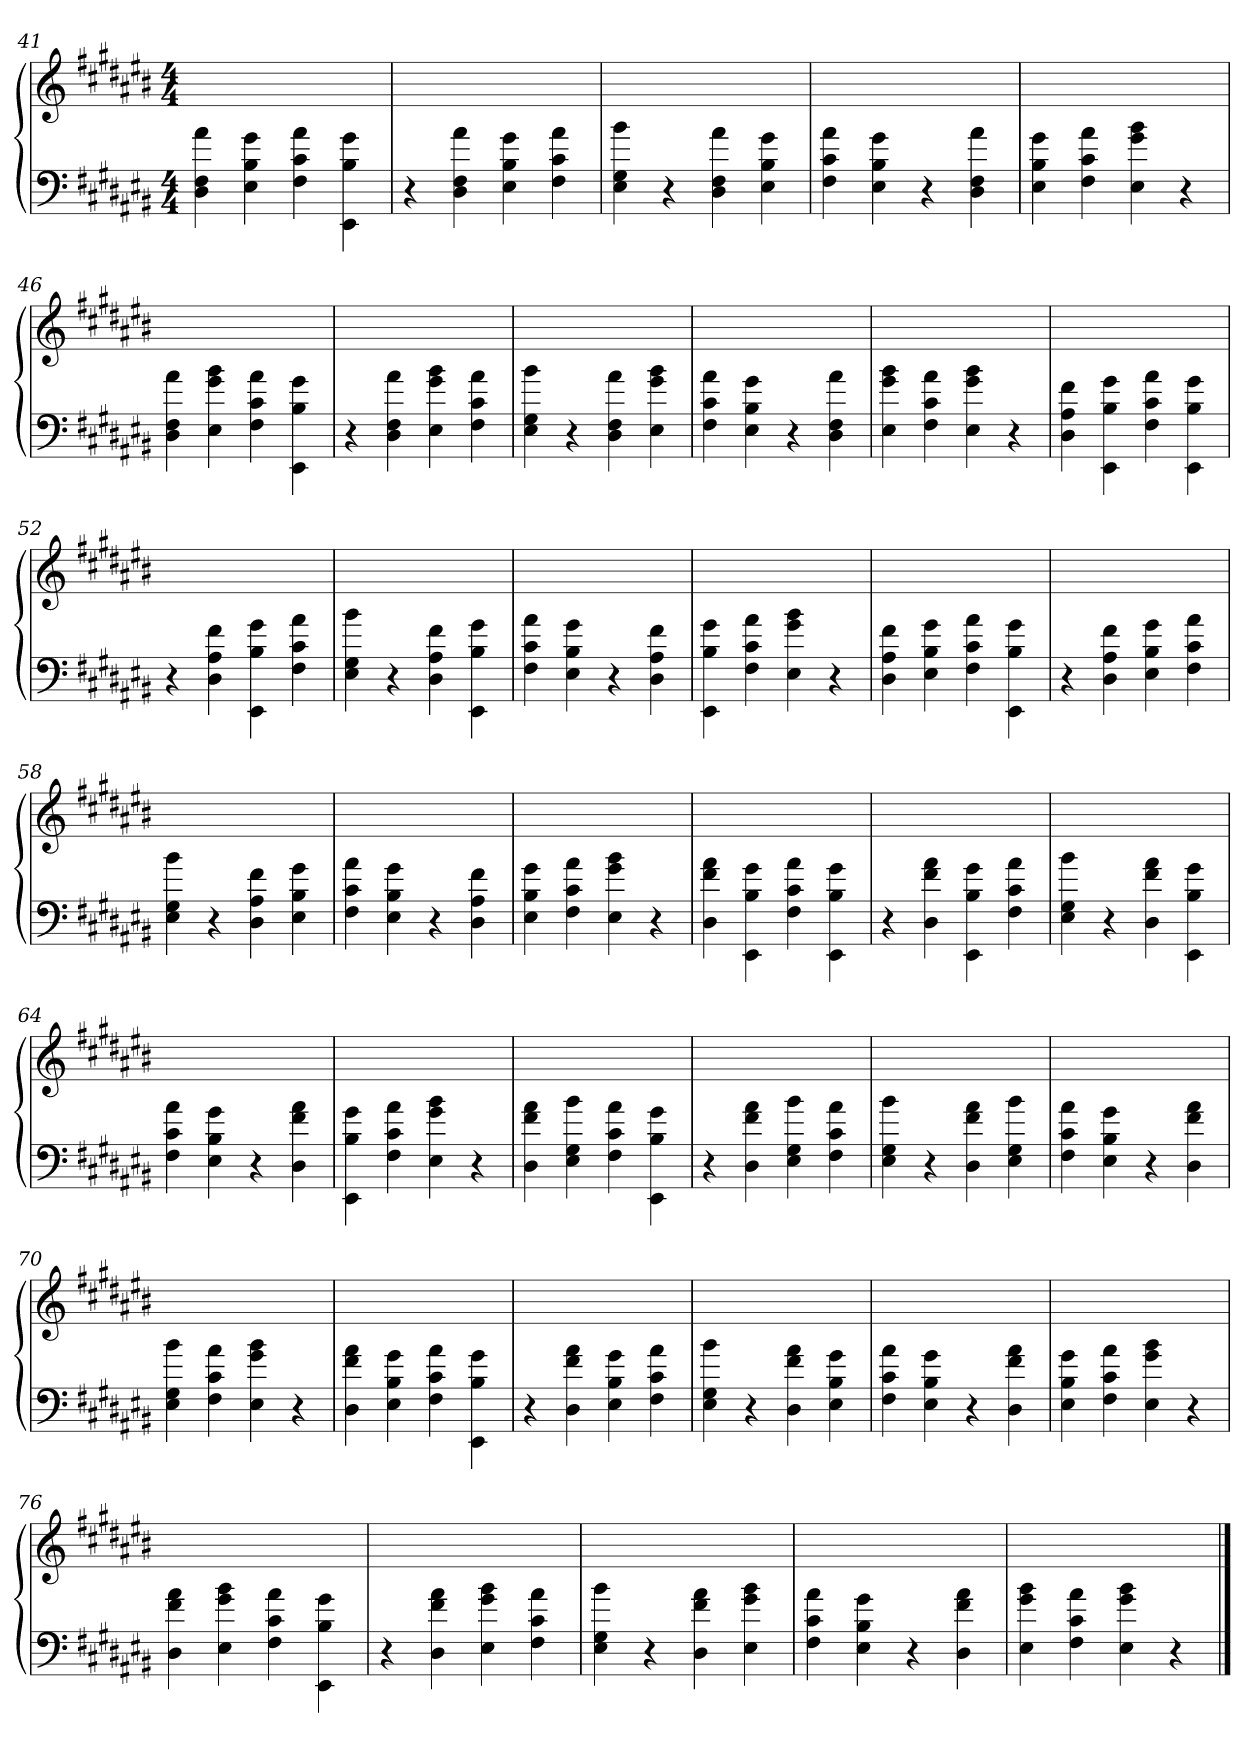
**kern	**kern
*part2	*part1
*staff2	*staff1
*clefF4	*clefG2
*k[f#c#g#d#a#e#b#]	*k[f#c#g#d#a#e#b#]
*C#:	*C#:
*M4/4	*M4/4
=41	=41
4D# 4F# 4a#	1ryy
4E# 4B# 4g#	.
4F# 4c# 4a#	.
4EE# 4B# 4g#	.
=42	=42
4r	1ryy
4D# 4F# 4a#	.
4E# 4B# 4g#	.
4F# 4c# 4a#	.
=43	=43
4E# 4G# 4b#	1ryy
4r	.
4D# 4F# 4a#	.
4E# 4B# 4g#	.
=44	=44
4F# 4c# 4a#	1ryy
4E# 4B# 4g#	.
4r	.
4D# 4F# 4a#	.
=45	=45
4E# 4B# 4g#	1ryy
4F# 4c# 4a#	.
4E# 4g# 4b#	.
4r	.
=46	=46
4D# 4F# 4a#	1ryy
4E# 4g# 4b#	.
4F# 4c# 4a#	.
4EE# 4B# 4g#	.
=47	=47
4r	1ryy
4D# 4F# 4a#	.
4E# 4g# 4b#	.
4F# 4c# 4a#	.
=48	=48
4E# 4G# 4b#	1ryy
4r	.
4D# 4F# 4a#	.
4E# 4g# 4b#	.
=49	=49
4F# 4c# 4a#	1ryy
4E# 4B# 4g#	.
4r	.
4D# 4F# 4a#	.
=50	=50
4E# 4g# 4b#	1ryy
4F# 4c# 4a#	.
4E# 4g# 4b#	.
4r	.
=51	=51
4D# 4A# 4f#	1ryy
4EE# 4B# 4g#	.
4F# 4c# 4a#	.
4EE# 4B# 4g#	.
=52	=52
4r	1ryy
4D# 4A# 4f#	.
4EE# 4B# 4g#	.
4F# 4c# 4a#	.
=53	=53
4E# 4G# 4b#	1ryy
4r	.
4D# 4A# 4f#	.
4EE# 4B# 4g#	.
=54	=54
4F# 4c# 4a#	1ryy
4E# 4B# 4g#	.
4r	.
4D# 4A# 4f#	.
=55	=55
4EE# 4B# 4g#	1ryy
4F# 4c# 4a#	.
4E# 4g# 4b#	.
4r	.
=56	=56
4D# 4A# 4f#	1ryy
4E# 4B# 4g#	.
4F# 4c# 4a#	.
4EE# 4B# 4g#	.
=57	=57
4r	1ryy
4D# 4A# 4f#	.
4E# 4B# 4g#	.
4F# 4c# 4a#	.
=58	=58
4E# 4G# 4b#	1ryy
4r	.
4D# 4A# 4f#	.
4E# 4B# 4g#	.
=59	=59
4F# 4c# 4a#	1ryy
4E# 4B# 4g#	.
4r	.
4D# 4A# 4f#	.
=60	=60
4E# 4B# 4g#	1ryy
4F# 4c# 4a#	.
4E# 4g# 4b#	.
4r	.
=61	=61
4D# 4f# 4a#	1ryy
4EE# 4B# 4g#	.
4F# 4c# 4a#	.
4EE# 4B# 4g#	.
=62	=62
4r	1ryy
4D# 4f# 4a#	.
4EE# 4B# 4g#	.
4F# 4c# 4a#	.
=63	=63
4E# 4G# 4b#	1ryy
4r	.
4D# 4f# 4a#	.
4EE# 4B# 4g#	.
=64	=64
4F# 4c# 4a#	1ryy
4E# 4B# 4g#	.
4r	.
4D# 4f# 4a#	.
=65	=65
4EE# 4B# 4g#	1ryy
4F# 4c# 4a#	.
4E# 4g# 4b#	.
4r	.
=66	=66
4D# 4f# 4a#	1ryy
4E# 4G# 4b#	.
4F# 4c# 4a#	.
4EE# 4B# 4g#	.
=67	=67
4r	1ryy
4D# 4f# 4a#	.
4E# 4G# 4b#	.
4F# 4c# 4a#	.
=68	=68
4E# 4G# 4b#	1ryy
4r	.
4D# 4f# 4a#	.
4E# 4G# 4b#	.
=69	=69
4F# 4c# 4a#	1ryy
4E# 4B# 4g#	.
4r	.
4D# 4f# 4a#	.
=70	=70
4E# 4G# 4b#	1ryy
4F# 4c# 4a#	.
4E# 4g# 4b#	.
4r	.
=71	=71
4D# 4f# 4a#	1ryy
4E# 4B# 4g#	.
4F# 4c# 4a#	.
4EE# 4B# 4g#	.
=72	=72
4r	1ryy
4D# 4f# 4a#	.
4E# 4B# 4g#	.
4F# 4c# 4a#	.
=73	=73
4E# 4G# 4b#	1ryy
4r	.
4D# 4f# 4a#	.
4E# 4B# 4g#	.
=74	=74
4F# 4c# 4a#	1ryy
4E# 4B# 4g#	.
4r	.
4D# 4f# 4a#	.
=75	=75
4E# 4B# 4g#	1ryy
4F# 4c# 4a#	.
4E# 4g# 4b#	.
4r	.
=76	=76
4D# 4f# 4a#	1ryy
4E# 4g# 4b#	.
4F# 4c# 4a#	.
4EE# 4B# 4g#	.
=77	=77
4r	1ryy
4D# 4f# 4a#	.
4E# 4g# 4b#	.
4F# 4c# 4a#	.
=78	=78
4E# 4G# 4b#	1ryy
4r	.
4D# 4f# 4a#	.
4E# 4g# 4b#	.
=79	=79
4F# 4c# 4a#	1ryy
4E# 4B# 4g#	.
4r	.
4D# 4f# 4a#	.
=80	=80
4E# 4g# 4b#	1ryy
4F# 4c# 4a#	.
4E# 4g# 4b#	.
4r	.
==	==
*-	*-
